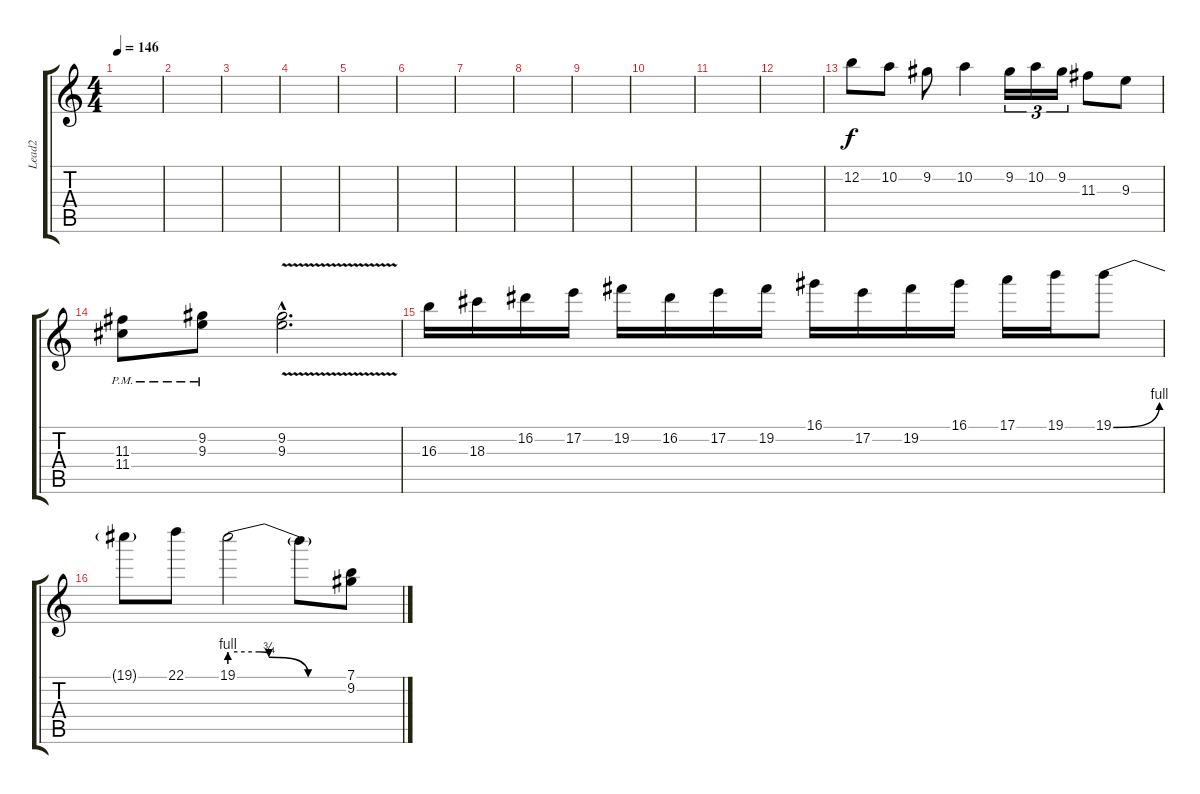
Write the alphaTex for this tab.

\track ("Lead2" "Lead2") {instrument overdrivenguitar}
\staff {score tabs}
\tuning (E4 B3 G3 D3 A2 E2) {hide}
\ts (4 4)
\tempo 146
\clef g2
\ks c
|
|
|
|
|
|
|
|
|
|
|
|
12.2.8 10.2.8 9.2.8 10.2.4 9.2.16{tu (3 2)} 10.2.16{tu (3 2)} 9.2.16{tu (3 2)} 11.3.8 9.3.8 |
(11.3{pm} 11.4{pm}).8 (9.2{pm} 9.3{pm}).8 (9.2{hac} 9.3{v hac}).2{d} |
16.3.16 18.3.16 16.2.16 17.2.16 19.2.16 16.2.16 17.2.16 19.2.16 16.1.16 17.2.16 19.2.16 16.1.16 17.1.16 19.1.16 19.1{be (bend 0 0 60 4)}.8 |
19.1{t}.8 22.1.8 19.1{be (custom 0 4 15 4 20 3 40 0 60 0)}.2 19.1{t}.8 (7.1 9.2).8
